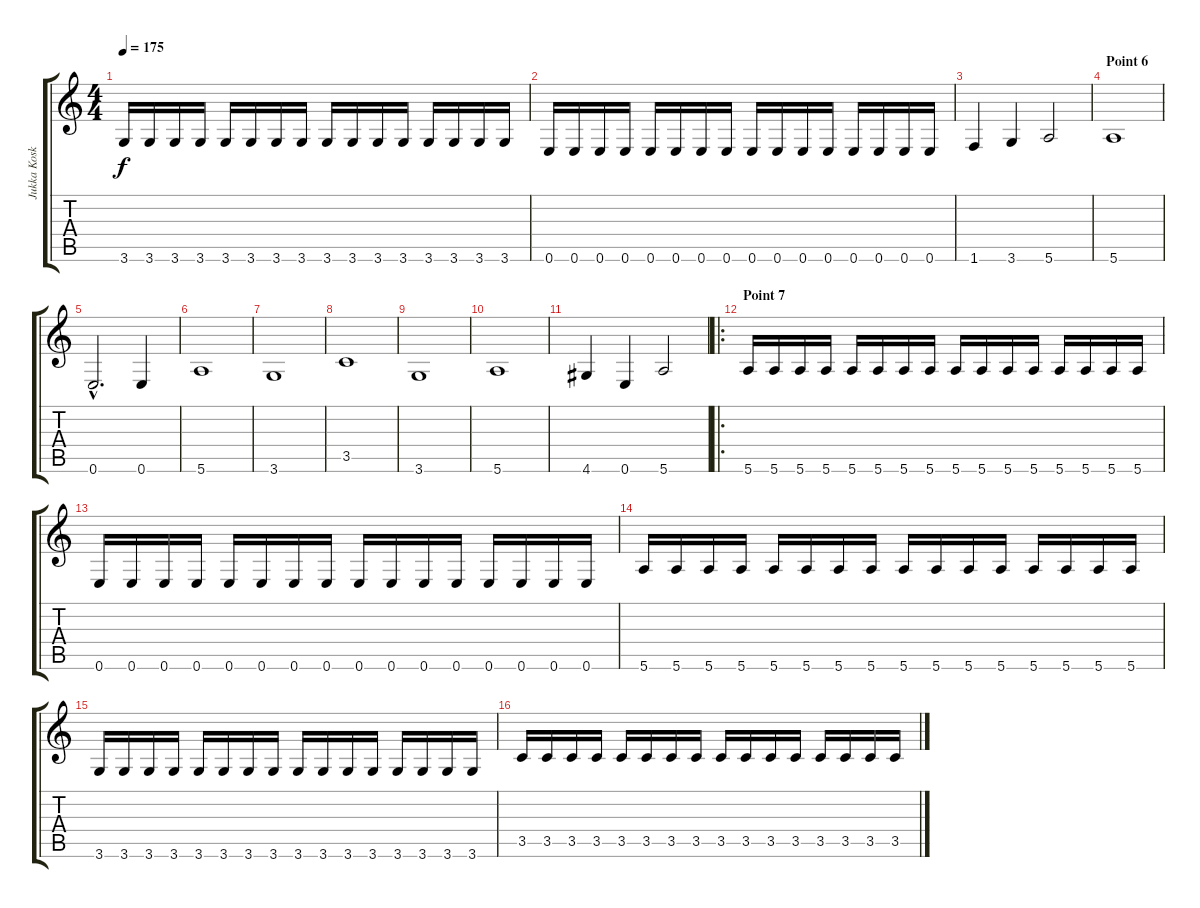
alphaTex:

\track ("Jukka Koskinen" "Jukka Kosk") {instrument electricbasspick}
\staff {score tabs}
\tuning (E4 B3 G3 D3 A2 E2) {hide}
\ts (4 4)
\tempo 175
\clef g2
\ks c
3.6.16{dy f} 3.6.16 3.6.16 3.6.16 3.6.16 3.6.16 3.6.16 3.6.16 3.6.16 3.6.16 3.6.16 3.6.16 3.6.16 3.6.16 3.6.16 3.6.16 |
0.6.16 0.6.16 0.6.16 0.6.16 0.6.16 0.6.16 0.6.16 0.6.16 0.6.16 0.6.16 0.6.16 0.6.16 0.6.16 0.6.16 0.6.16 0.6.16 |
1.6.4 3.6.4 5.6.2 |
\section ("" "Point 6")
5.6.1 |
0.6{hac}.2{d} 0.6.4 |
5.6.1 |
3.6.1 |
3.5.1 |
3.6.1 |
5.6.1 |
4.6.4 0.6.4 5.6.2 |
\ro
\section ("" "Point 7")
5.6.16 5.6.16 5.6.16 5.6.16 5.6.16 5.6.16 5.6.16 5.6.16 5.6.16 5.6.16 5.6.16 5.6.16 5.6.16 5.6.16 5.6.16 5.6.16 |
0.6.16 0.6.16 0.6.16 0.6.16 0.6.16 0.6.16 0.6.16 0.6.16 0.6.16 0.6.16 0.6.16 0.6.16 0.6.16 0.6.16 0.6.16 0.6.16 |
5.6.16 5.6.16 5.6.16 5.6.16 5.6.16 5.6.16 5.6.16 5.6.16 5.6.16 5.6.16 5.6.16 5.6.16 5.6.16 5.6.16 5.6.16 5.6.16 |
3.6.16 3.6.16 3.6.16 3.6.16 3.6.16 3.6.16 3.6.16 3.6.16 3.6.16 3.6.16 3.6.16 3.6.16 3.6.16 3.6.16 3.6.16 3.6.16 |
3.5.16 3.5.16 3.5.16 3.5.16 3.5.16 3.5.16 3.5.16 3.5.16 3.5.16 3.5.16 3.5.16 3.5.16 3.5.16 3.5.16 3.5.16 3.5.16
